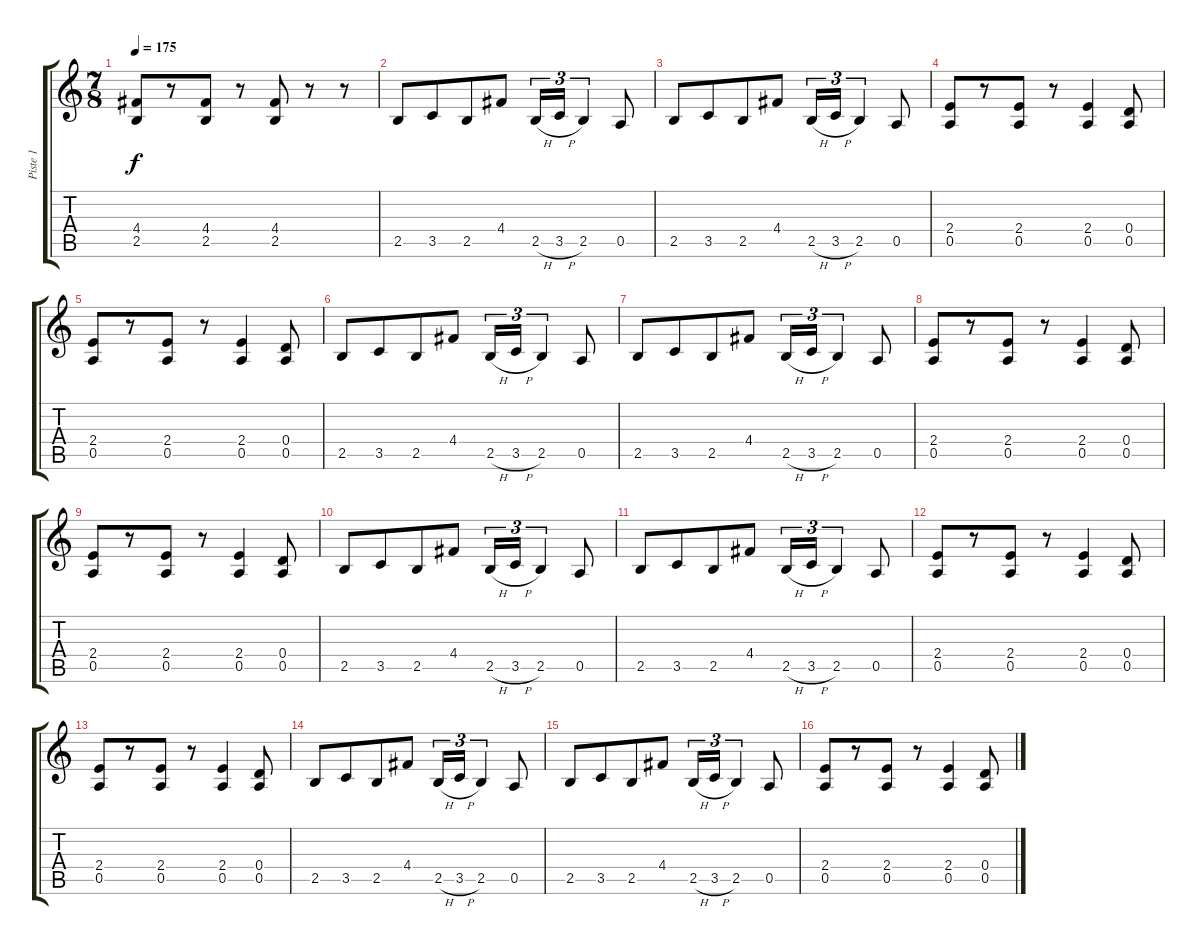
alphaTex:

\track ("Piste 1" "Piste 1") {instrument distortionguitar}
\staff {score tabs}
\tuning (E4 B3 G3 D3 A2 E2) {hide}
\ts (7 8)
\tempo 175
\clef g2
\ks c
(4.4 2.5).8{dy f} r.8 (4.4 2.5).8 r.8 (4.4 2.5).8 r.8 r.8 |
2.5.8 3.5.8 2.5.8 4.4.8 2.5{h}.16{tu (3 2)} 3.5{h}.16{tu (3 2)} 2.5.4{tu (3 2)} 0.5.8 |
2.5.8 3.5.8 2.5.8 4.4.8 2.5{h}.16{tu (3 2)} 3.5{h}.16{tu (3 2)} 2.5.4{tu (3 2)} 0.5.8 |
(2.4 0.5).8 r.8 (2.4 0.5).8 r.8 (2.4 0.5).4 (0.4 0.5).8 |
(2.4 0.5).8 r.8 (2.4 0.5).8 r.8 (2.4 0.5).4 (0.4 0.5).8 |
2.5.8 3.5.8 2.5.8 4.4.8 2.5{h}.16{tu (3 2)} 3.5{h}.16{tu (3 2)} 2.5.4{tu (3 2)} 0.5.8 |
2.5.8 3.5.8 2.5.8 4.4.8 2.5{h}.16{tu (3 2)} 3.5{h}.16{tu (3 2)} 2.5.4{tu (3 2)} 0.5.8 |
(2.4 0.5).8 r.8 (2.4 0.5).8 r.8 (2.4 0.5).4 (0.4 0.5).8 |
(2.4 0.5).8 r.8 (2.4 0.5).8 r.8 (2.4 0.5).4 (0.4 0.5).8 |
2.5.8 3.5.8 2.5.8 4.4.8 2.5{h}.16{tu (3 2)} 3.5{h}.16{tu (3 2)} 2.5.4{tu (3 2)} 0.5.8 |
2.5.8 3.5.8 2.5.8 4.4.8 2.5{h}.16{tu (3 2)} 3.5{h}.16{tu (3 2)} 2.5.4{tu (3 2)} 0.5.8 |
(2.4 0.5).8 r.8 (2.4 0.5).8 r.8 (2.4 0.5).4 (0.4 0.5).8 |
(2.4 0.5).8 r.8 (2.4 0.5).8 r.8 (2.4 0.5).4 (0.4 0.5).8 |
2.5.8 3.5.8 2.5.8 4.4.8 2.5{h}.16{tu (3 2)} 3.5{h}.16{tu (3 2)} 2.5.4{tu (3 2)} 0.5.8 |
2.5.8 3.5.8 2.5.8 4.4.8 2.5{h}.16{tu (3 2)} 3.5{h}.16{tu (3 2)} 2.5.4{tu (3 2)} 0.5.8 |
(2.4 0.5).8 r.8 (2.4 0.5).8 r.8 (2.4 0.5).4 (0.4 0.5).8
